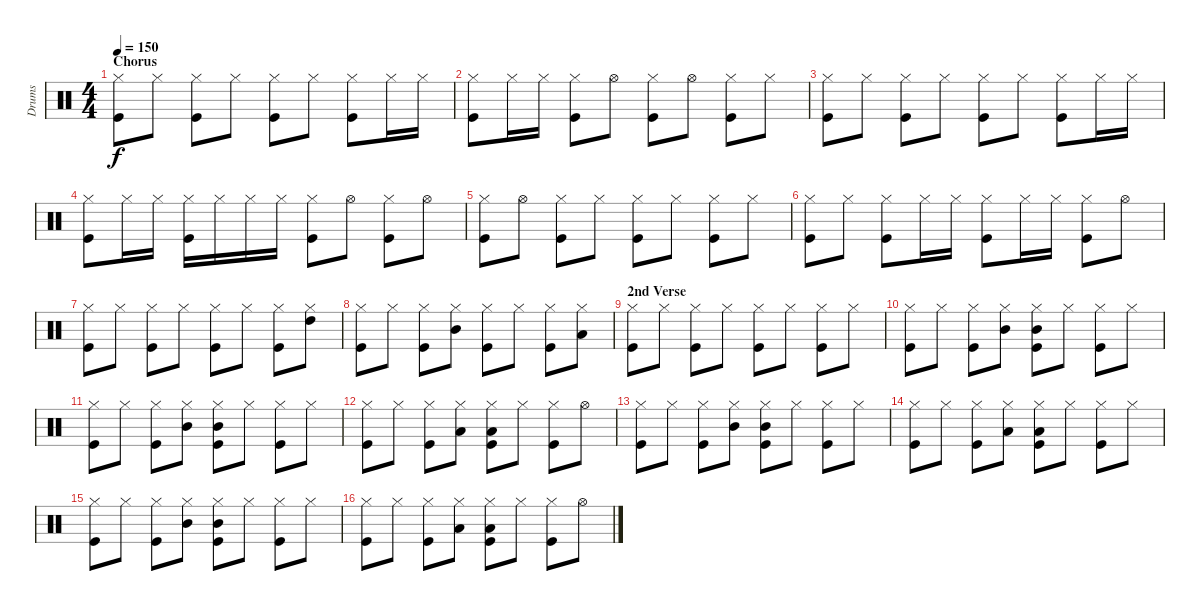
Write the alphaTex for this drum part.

\track ("Drums" "Drums") {instrument percussion}
\staff {score}
\articulation defaults
\ts (4 4)
\section ("" "Chorus")
\tempo 150
\clef neutral
\ks c
("Kick (hit)" "Hi-Hat (closed)").8{dy f} "Hi-Hat (closed)".8 ("Kick (hit)" "Hi-Hat (closed)").8 "Hi-Hat (closed)".8 ("Kick (hit)" "Hi-Hat (closed)").8 "Hi-Hat (closed)".8 ("Kick (hit)" "Hi-Hat (closed)").8 "Hi-Hat (closed)".16 "Hi-Hat (closed)".16 |
("Kick (hit)" "Hi-Hat (closed)").8 "Hi-Hat (closed)".16 "Hi-Hat (closed)".16 ("Kick (hit)" "Hi-Hat (closed)").8 "Hi-Hat (open)".8 ("Kick (hit)" "Hi-Hat (closed)").8 "Hi-Hat (open)".8 ("Kick (hit)" "Hi-Hat (closed)").8 "Hi-Hat (closed)".8 |
("Kick (hit)" "Hi-Hat (closed)").8 "Hi-Hat (closed)".8 ("Kick (hit)" "Hi-Hat (closed)").8 "Hi-Hat (closed)".8 ("Kick (hit)" "Hi-Hat (closed)").8 "Hi-Hat (closed)".8 ("Kick (hit)" "Hi-Hat (closed)").8 "Hi-Hat (closed)".16 "Hi-Hat (closed)".16 |
("Kick (hit)" "Hi-Hat (closed)").8 "Hi-Hat (closed)".16 "Hi-Hat (closed)".16 ("Kick (hit)" "Hi-Hat (closed)").16 "Hi-Hat (closed)".16 "Hi-Hat (closed)".16 "Hi-Hat (closed)".16 ("Kick (hit)" "Hi-Hat (closed)").8 "Hi-Hat (open)".8 ("Kick (hit)" "Hi-Hat (closed)").8 "Hi-Hat (open)".8 |
("Kick (hit)" "Hi-Hat (closed)").8 "Hi-Hat (open)".8 ("Kick (hit)" "Hi-Hat (closed)").8 "Hi-Hat (closed)".8 ("Kick (hit)" "Hi-Hat (closed)").8 "Hi-Hat (closed)".8 ("Kick (hit)" "Hi-Hat (closed)").8 "Hi-Hat (closed)".8 |
("Kick (hit)" "Hi-Hat (closed)").8 "Hi-Hat (closed)".8 ("Kick (hit)" "Hi-Hat (closed)").8 "Hi-Hat (closed)".16 "Hi-Hat (closed)".16 ("Kick (hit)" "Hi-Hat (closed)").8 "Hi-Hat (closed)".16 "Hi-Hat (closed)".16 ("Kick (hit)" "Hi-Hat (closed)").8 "Hi-Hat (open)".8 |
("Kick (hit)" "Hi-Hat (closed)").8 "Hi-Hat (closed)".8 ("Kick (hit)" "Hi-Hat (closed)").8 "Hi-Hat (closed)".8 ("Kick (hit)" "Hi-Hat (closed)").8 "Hi-Hat (closed)".8 ("Kick (hit)" "Hi-Hat (closed)").8 ("Hi-Hat (closed)" "High Tom (hit)").8 |
("Kick (hit)" "Hi-Hat (closed)").8 "Hi-Hat (closed)".8 ("Kick (hit)" "Hi-Hat (closed)").8 ("Hi-Hat (closed)" "Mid Tom (hit)").8 ("Kick (hit)" "Hi-Hat (closed)").8 "Hi-Hat (closed)".8 ("Kick (hit)" "Hi-Hat (closed)").8 ("Hi-Hat (closed)" "Low Tom (hit)").8 |
\section ("" "2nd Verse")
("Kick (hit)" "Hi-Hat (closed)").8 "Hi-Hat (closed)".8 ("Kick (hit)" "Hi-Hat (closed)").8 "Hi-Hat (closed)".8 ("Kick (hit)" "Hi-Hat (closed)").8 "Hi-Hat (closed)".8 ("Kick (hit)" "Hi-Hat (closed)").8 "Hi-Hat (closed)".8 |
("Kick (hit)" "Hi-Hat (closed)").8 "Hi-Hat (closed)".8 ("Kick (hit)" "Hi-Hat (closed)").8 ("Hi-Hat (closed)" "Mid Tom (hit)").8 ("Kick (hit)" "Hi-Hat (closed)" "Mid Tom (hit)").8 "Hi-Hat (closed)".8 ("Kick (hit)" "Hi-Hat (closed)").8 "Hi-Hat (closed)".8 |
("Kick (hit)" "Hi-Hat (closed)").8 "Hi-Hat (closed)".8 ("Kick (hit)" "Hi-Hat (closed)").8 ("Hi-Hat (closed)" "Mid Tom (hit)").8 ("Kick (hit)" "Hi-Hat (closed)" "Mid Tom (hit)").8 "Hi-Hat (closed)".8 ("Kick (hit)" "Hi-Hat (closed)").8 "Hi-Hat (closed)".8 |
("Kick (hit)" "Hi-Hat (closed)").8 "Hi-Hat (closed)".8 ("Kick (hit)" "Hi-Hat (closed)").8 ("Hi-Hat (closed)" "Low Tom (hit)").8 ("Kick (hit)" "Hi-Hat (closed)" "Low Tom (hit)").8 "Hi-Hat (closed)".8 ("Kick (hit)" "Hi-Hat (closed)").8 "Hi-Hat (open)".8 |
("Kick (hit)" "Hi-Hat (closed)").8 "Hi-Hat (closed)".8 ("Kick (hit)" "Hi-Hat (closed)").8 ("Hi-Hat (closed)" "Mid Tom (hit)").8 ("Kick (hit)" "Hi-Hat (closed)" "Mid Tom (hit)").8 "Hi-Hat (closed)".8 ("Kick (hit)" "Hi-Hat (closed)").8 "Hi-Hat (closed)".8 |
("Kick (hit)" "Hi-Hat (closed)").8 "Hi-Hat (closed)".8 ("Kick (hit)" "Hi-Hat (closed)").8 ("Hi-Hat (closed)" "Low Tom (hit)").8 ("Kick (hit)" "Hi-Hat (closed)" "Low Tom (hit)").8 "Hi-Hat (closed)".8 ("Kick (hit)" "Hi-Hat (closed)").8 "Hi-Hat (closed)".8 |
("Kick (hit)" "Hi-Hat (closed)").8 "Hi-Hat (closed)".8 ("Kick (hit)" "Hi-Hat (closed)").8 ("Hi-Hat (closed)" "Mid Tom (hit)").8 ("Kick (hit)" "Hi-Hat (closed)" "Mid Tom (hit)").8 "Hi-Hat (closed)".8 ("Kick (hit)" "Hi-Hat (closed)").8 "Hi-Hat (closed)".8 |
("Kick (hit)" "Hi-Hat (closed)").8 "Hi-Hat (closed)".8 ("Kick (hit)" "Hi-Hat (closed)").8 ("Hi-Hat (closed)" "Low Tom (hit)").8 ("Kick (hit)" "Hi-Hat (closed)" "Low Tom (hit)").8 "Hi-Hat (closed)".8 ("Kick (hit)" "Hi-Hat (closed)").8 "Hi-Hat (open)".8
